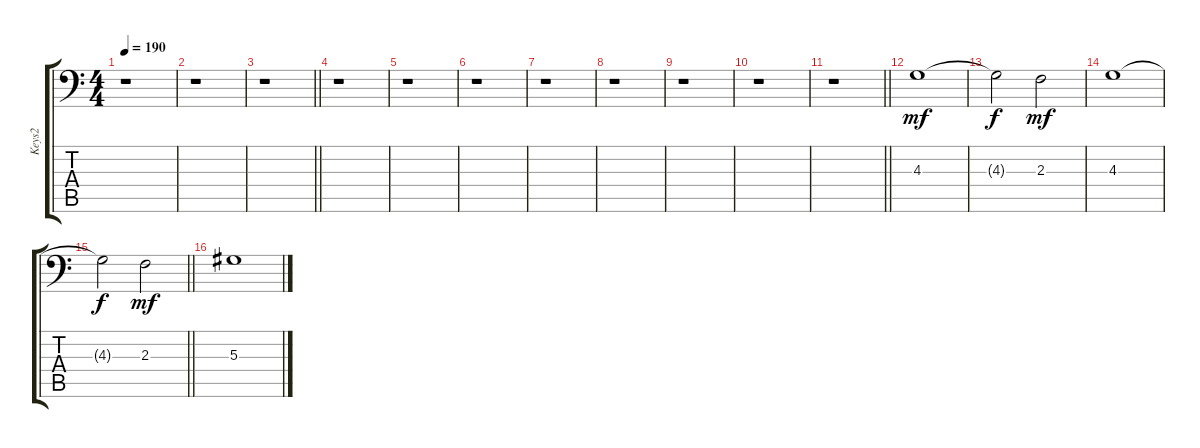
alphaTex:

\track ("Keys2" "Keys2") {instrument stringensemble1}
\staff {score tabs}
\tuning (C4 G3 Eb3 Bb2 F2 Bb1) {hide}
\ts (4 4)
\tempo 190
\clef f4
\ks c
r.1{dy mf} |
r.1 |
\barLineRight lightlight
r.1 |
r.1 |
r.1 |
r.1 |
r.1 |
r.1 |
r.1 |
r.1 |
\barLineRight lightlight
r.1 |
4.3.1 |
4.3{t}.2{dy f} 2.3.2{dy mf} |
4.3.1 |
\barLineRight lightlight
4.3{t}.2{dy f} 2.3.2{dy mf} |
5.3.1
